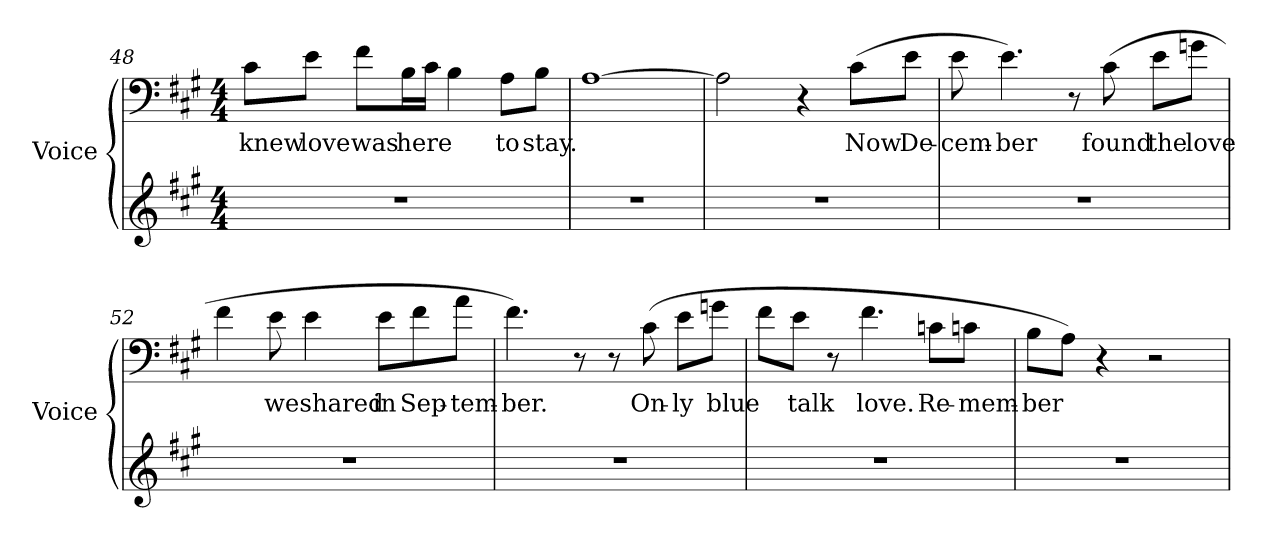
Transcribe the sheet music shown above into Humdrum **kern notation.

**kern	**kern	**text
*part2	*part1	*part1
*staff2	*staff1	*staff1
*I"Voice	*I"Voice	*
*I'Voice	*I'Voice	*
*clefG2	*clefF4	*
*k[f#c#g#]	*k[f#c#g#]	*
*A:	*A:	*
*M4/4	*M4/4	*
=48	=48	=48
!	!	!LO:LY:b:color=#000000
1r	8c#i\L	knew
!	!	!LO:LY:b:color=#000000
.	8ei\J	love
!	!	!LO:LY:b:color=#000000
.	8f#i\L	was
!	!	!LO:LY:b:color=#000000
.	16Bi\L	here
.	16c#i\JJ	.
.	4Bi\	.
!	!	!LO:LY:b:color=#000000
.	8Ai\L	to
!	!	!LO:LY:b:color=#000000
.	8Bi\J	stay.
!!LO:LB:g=z
=49	=49	=49
1r	[1Ai	.
!!LO:LB:g=z
=50	=50	=50
1r	2Ai\]	.
.	4r	.
!	!	!LO:LY:b:color=#000000
.	(8c#i\L	Now
!	!	!LO:LY:b:color=#000000
.	8ei\J	De-
=51	=51	=51
!	!	!LO:LY:b:color=#000000
1r	8ei\	-cem-
!	!	!LO:LY:b:color=#000000
.	4.ei\)	-ber
.	8r	.
!	!	!LO:LY:b:color=#000000
.	(8c#i\	found
!	!	!LO:LY:b:color=#000000
.	8ei\L	the
!	!	!LO:LY:b:color=#000000
.	8gni\J	love
=52	=52	=52
1r	4f#i\	.
!	!	!LO:LY:b:color=#000000
.	8ei\	we
!	!	!LO:LY:b:color=#000000
.	4ei\	shared
!	!	!LO:LY:b:color=#000000
.	8ei\L	in
!	!	!LO:LY:b:color=#000000
.	8f#i\	Sep-
!	!	!LO:LY:b:color=#000000
.	8ai\J	-tem-
!!LO:LB:g=z
=53	=53	=53
!	!	!LO:LY:b:color=#000000
1r	4.f#i\)	-ber.
.	8r	.
.	8r	.
!	!	!LO:LY:b:color=#000000
.	(8c#i\	On-
!	!	!LO:LY:b:color=#000000
.	8ei\L	-ly
!	!	!LO:LY:b:color=#000000
.	8gni\J	blue
!!LO:LB:g=z
=54	=54	=54
1r	8f#i\L	.
!	!	!LO:LY:b:color=#000000
.	8ei\J	talk
.	8r	.
!	!	!LO:LY:b:color=#000000
.	4.f#i\	love.
!	!	!LO:LY:b:color=#000000
.	8cni\L	Re-
!	!	!LO:LY:b:color=#000000
.	8cni\J	-mem-
=55	=55	=55
!	!	!LO:LY:b:color=#000000
1r	8Bi\L	-ber
.	8Ai\J)	.
.	4r	.
.	2r	.
=	=	=
*-	*-	*-
